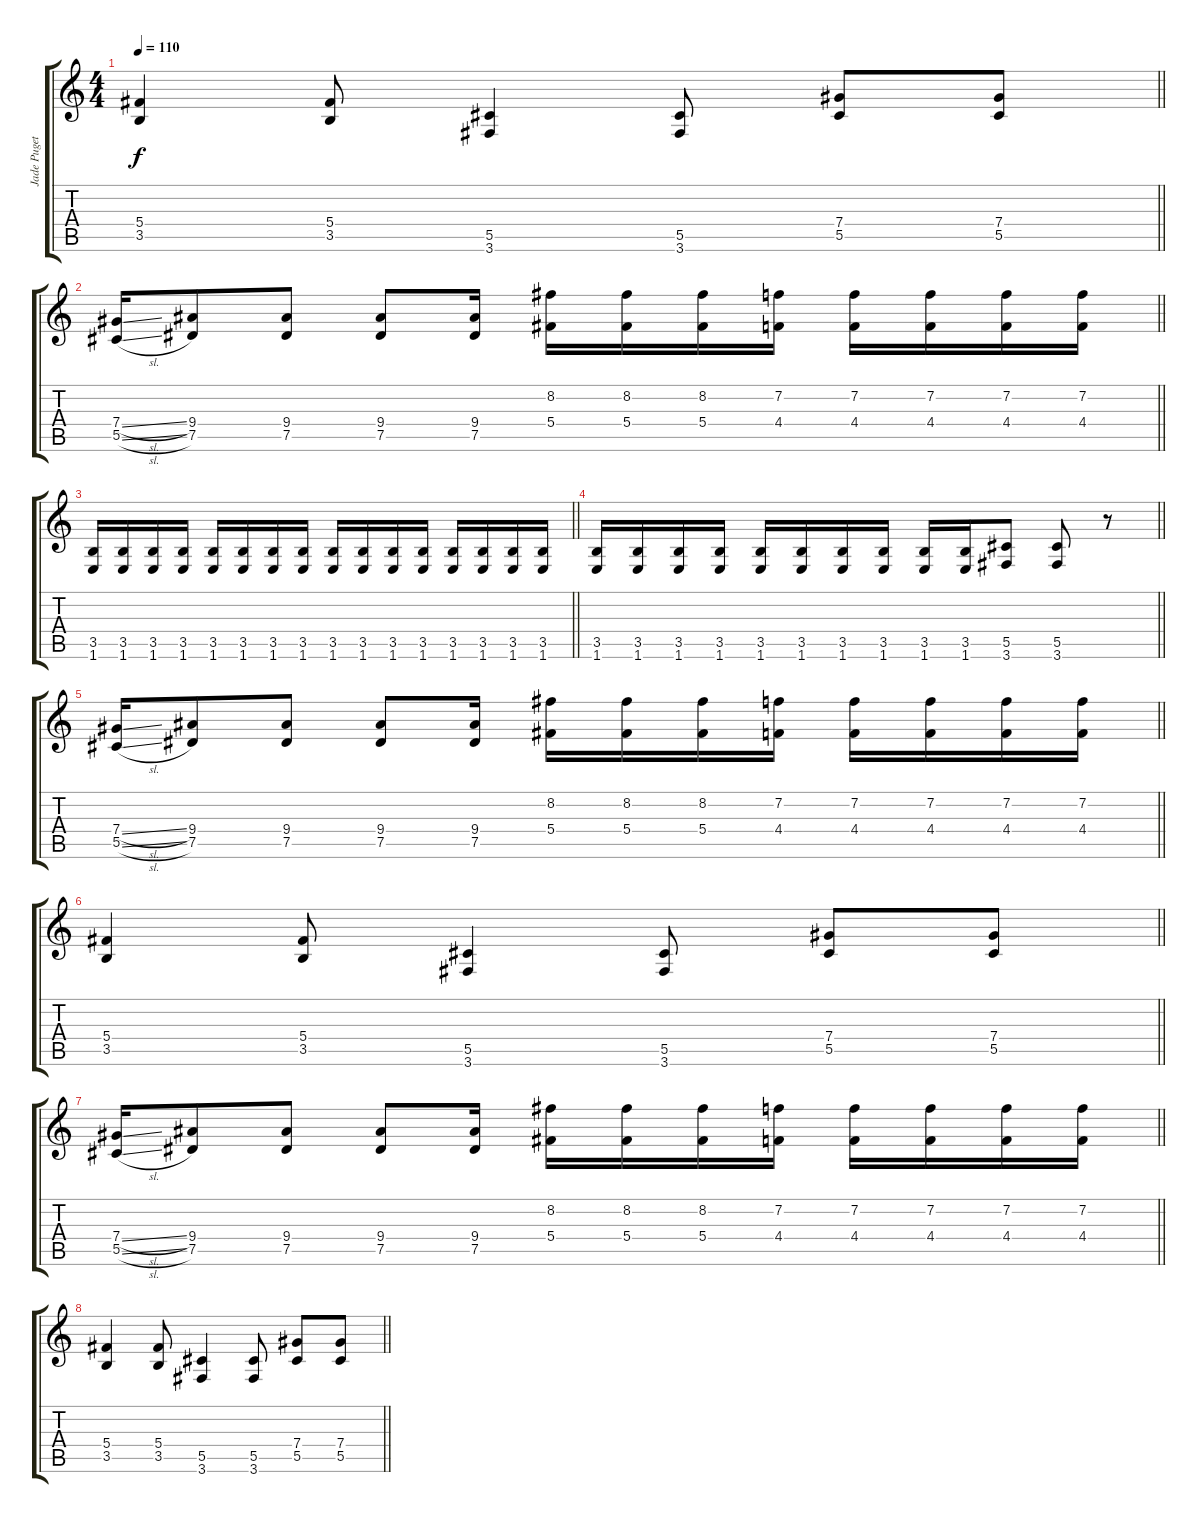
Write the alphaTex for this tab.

\track ("Jade Puget (Overdrive)" "Jade Puget") {instrument overdrivenguitar}
\staff {score tabs}
\tuning (Eb4 Bb3 Gb3 Db3 Ab2 Eb2) {hide}
\ts (4 4)
\tempo 110
\clef g2
\barLineRight lightlight
\ks c
(5.4 3.5).4{dy f} (5.4 3.5).8 (5.5 3.6).4 (5.5 3.6).8 (7.4 5.5).8 (7.4 5.5).8 |
\barLineRight lightlight
(7.4{sl} 5.5{sl}).16 (9.4 7.5).8 (9.4 7.5).8 (9.4 7.5).8 (9.4 7.5).16 (8.2 5.4).16 (8.2 5.4).16 (8.2 5.4).16 (7.2 4.4).16 (7.2 4.4).16 (7.2 4.4).16 (7.2 4.4).16 (7.2 4.4).16 |
\barLineRight lightlight
(3.5 1.6).16 (3.5 1.6).16 (3.5 1.6).16 (3.5 1.6).16 (3.5 1.6).16 (3.5 1.6).16 (3.5 1.6).16 (3.5 1.6).16 (3.5 1.6).16 (3.5 1.6).16 (3.5 1.6).16 (3.5 1.6).16 (3.5 1.6).16 (3.5 1.6).16 (3.5 1.6).16 (3.5 1.6).16 |
\barLineRight lightlight
(3.5 1.6).16 (3.5 1.6).16 (3.5 1.6).16 (3.5 1.6).16 (3.5 1.6).16 (3.5 1.6).16 (3.5 1.6).16 (3.5 1.6).16 (3.5 1.6).16 (3.5 1.6).16 (5.5 3.6).8 (5.5 3.6).8 r.8 |
\barLineRight lightlight
(7.4{sl} 5.5{sl}).16 (9.4 7.5).8 (9.4 7.5).8 (9.4 7.5).8 (9.4 7.5).16 (8.2 5.4).16 (8.2 5.4).16 (8.2 5.4).16 (7.2 4.4).16 (7.2 4.4).16 (7.2 4.4).16 (7.2 4.4).16 (7.2 4.4).16 |
\barLineRight lightlight
(5.4 3.5).4 (5.4 3.5).8 (5.5 3.6).4 (5.5 3.6).8 (7.4 5.5).8 (7.4 5.5).8 |
\barLineRight lightlight
(7.4{sl} 5.5{sl}).16 (9.4 7.5).8 (9.4 7.5).8 (9.4 7.5).8 (9.4 7.5).16 (8.2 5.4).16 (8.2 5.4).16 (8.2 5.4).16 (7.2 4.4).16 (7.2 4.4).16 (7.2 4.4).16 (7.2 4.4).16 (7.2 4.4).16 |
\barLineRight lightlight
(5.4 3.5).4 (5.4 3.5).8 (5.5 3.6).4 (5.5 3.6).8 (7.4 5.5).8 (7.4 5.5).8
